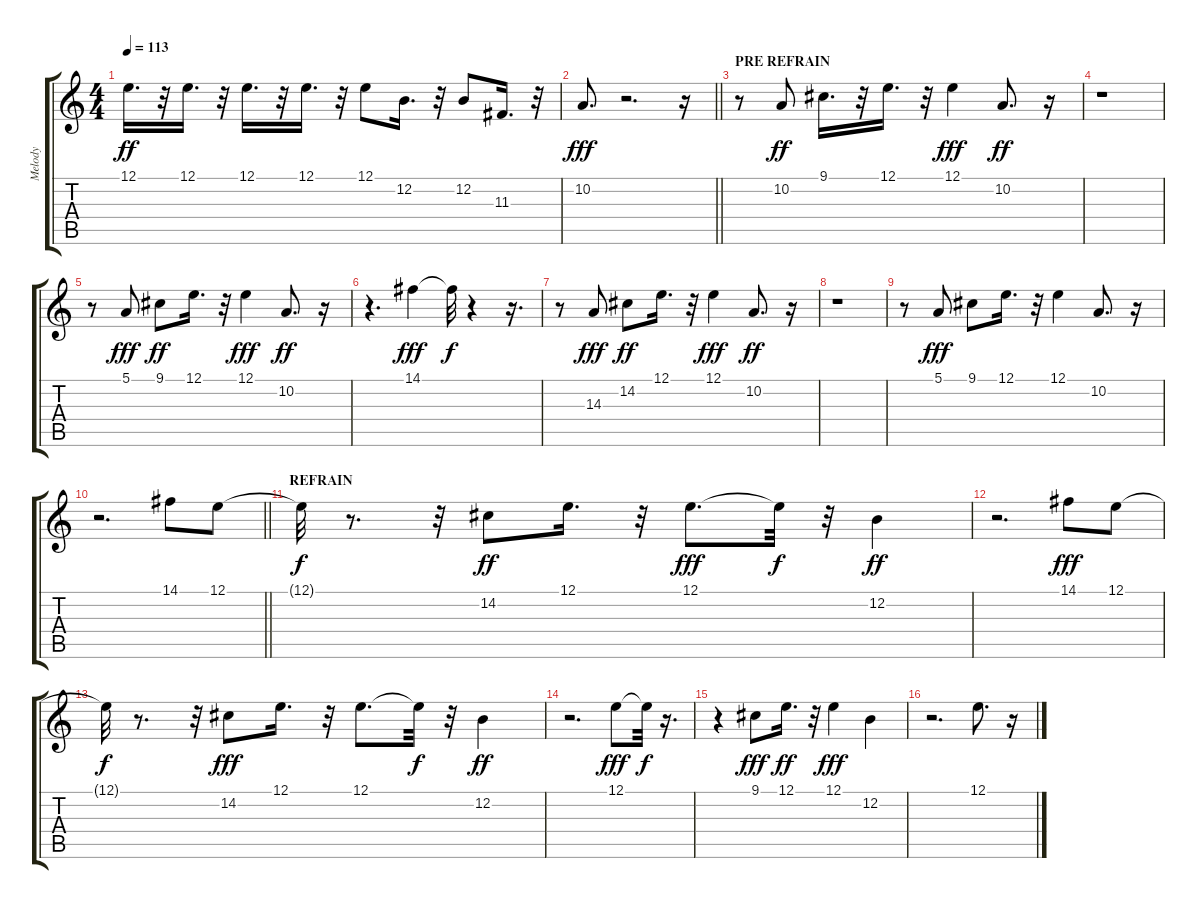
\track ("Melody" "Melody") {instrument lead6voice}
\staff {score tabs}
\tuning (E4 B3 G3 D3 A2 E2) {hide}
\ts (4 4)
\tempo 113
\clef g2
\ks c
12.1.16{d dy ff} r.32 12.1.16{d} r.32 12.1.16{d} r.32 12.1.16{d} r.32 12.1.8 12.2.16{d} r.32 12.2.8 11.3.16{d} r.32 |
\barLineRight lightlight
10.2.8{d dy fff} r.2{d} r.16 |
\section ("" "PRE REFRAIN")
r.8 10.2.8{dy ff} 9.1.16{d} r.32 12.1.16{d} r.32 12.1.4{dy fff} 10.2.8{d dy ff} r.16 |
r.1 |
r.8 5.1.8{dy fff} 9.1.8{dy ff} 12.1.16{d} r.32 12.1.4{dy fff} 10.2.8{d dy ff} r.16 |
r.4{d} 14.1.4{dy fff} 14.1{t}.32{dy f} r.4 r.16{d} |
r.8 14.3.8{dy fff} 14.2.8{dy ff} 12.1.16{d} r.32 12.1.4{dy fff} 10.2.8{d dy ff} r.16 |
r.1 |
r.8 5.1.8{dy fff} 9.1.8 12.1.16{d} r.32 12.1.4 10.2.8{d} r.16 |
\barLineRight lightlight
r.2{d} 14.1.8 12.1.8 |
\section ("" "REFRAIN")
12.1{t}.32{dy f} r.8{d} r.32 14.2.8{dy ff} 12.1.16{d} r.32 12.1.8{d dy fff} 12.1{t}.32{dy f} r.32 12.2.4{dy ff} |
r.2{d} 14.1.8{dy fff} 12.1.8 |
12.1{t}.32{dy f} r.8{d} r.32 14.2.8{dy fff} 12.1.16{d} r.32 12.1.8{d} 12.1{t}.32{dy f} r.32 12.2.4{dy ff} |
r.2{d} 12.1.8{dy fff} 12.1{t}.32{dy f} r.16{d} |
r.4 9.1.8{dy fff} 12.1.16{d dy ff} r.32 12.1.4{dy fff} 12.2.4 |
r.2{d} 12.1.8{d} r.16
